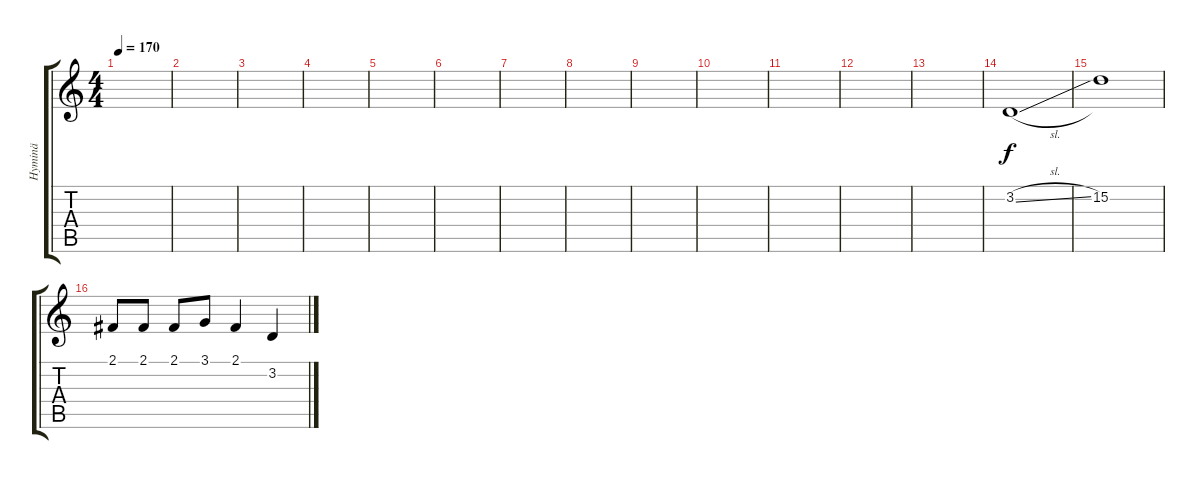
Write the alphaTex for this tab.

\track ("Hyminä" "Hyminä") {instrument pad4choir}
\staff {score tabs}
\tuning (E4 B3 G3 D3 A2 E2) {hide}
\ts (4 4)
\tempo 170
\clef g2
\ks c
|
|
|
|
|
|
|
|
|
|
|
|
|
3.2{sl}.1{volume 16 instrument fx8scifi} |
15.2.1 |
2.1.8{volume 14} 2.1.8 2.1.8 3.1.8 2.1.4 3.2.4
